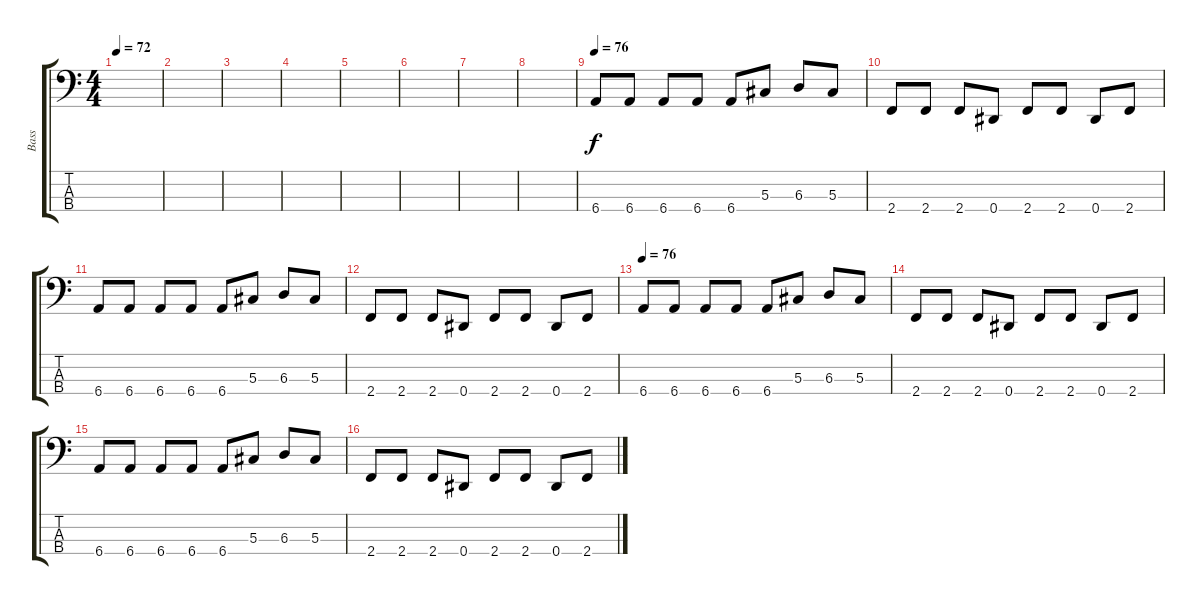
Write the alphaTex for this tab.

\track ("Bass" "Bass") {instrument electricbassfinger}
\staff {score tabs}
\tuning (Gb2 Db2 Ab1 Eb1) {hide}
\ts (4 4)
\tempo 72
\clef f4
\ks c
|
|
|
|
|
|
|
|
\tempo 76
6.4.8 6.4.8 6.4.8 6.4.8 6.4.8 5.3.8 6.3.8 5.3.8 |
2.4.8 2.4.8 2.4.8 0.4.8 2.4.8 2.4.8 0.4.8 2.4.8 |
6.4.8 6.4.8 6.4.8 6.4.8 6.4.8 5.3.8 6.3.8 5.3.8 |
2.4.8 2.4.8 2.4.8 0.4.8 2.4.8 2.4.8 0.4.8 2.4.8 |
\tempo 76
6.4.8 6.4.8 6.4.8 6.4.8 6.4.8 5.3.8 6.3.8 5.3.8 |
2.4.8 2.4.8 2.4.8 0.4.8 2.4.8 2.4.8 0.4.8 2.4.8 |
6.4.8 6.4.8 6.4.8 6.4.8 6.4.8 5.3.8 6.3.8 5.3.8 |
2.4.8 2.4.8 2.4.8 0.4.8 2.4.8 2.4.8 0.4.8 2.4.8
